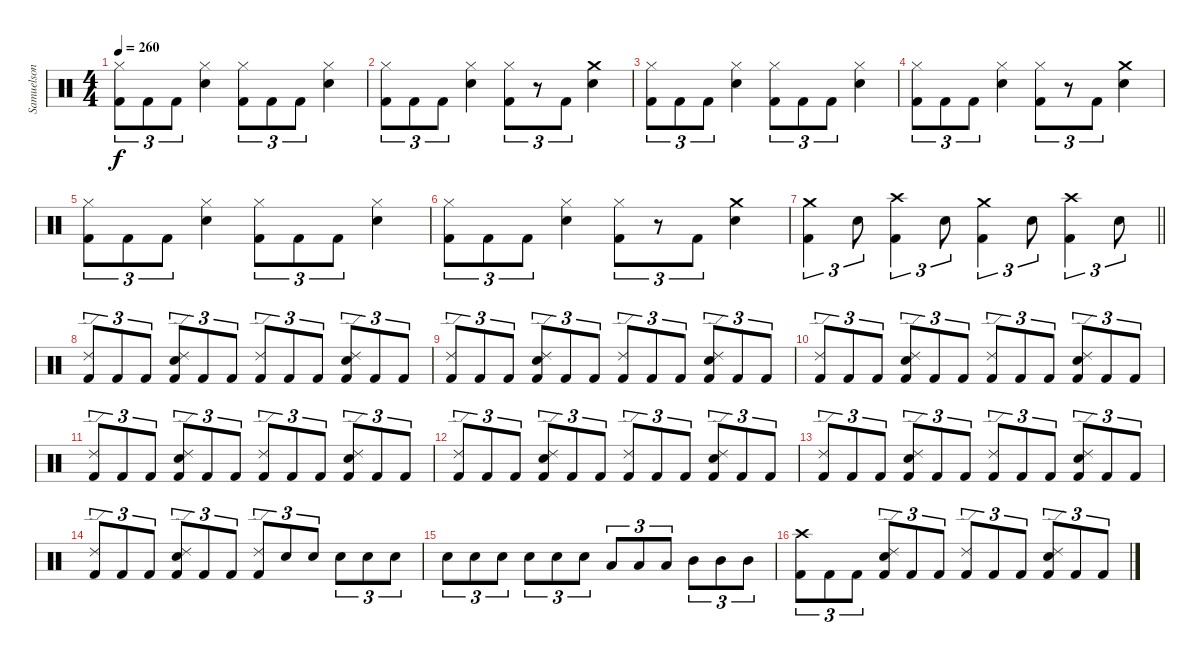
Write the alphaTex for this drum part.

\track ("Samuelson" "Samuelson") {instrument percussion}
\staff {score}
\articulation defaults
\ts (4 4)
\tempo 260
\clef neutral
\ks c
("Hi-Hat (closed)" "Kick (hit) 2").8{tu (3 2) dy f} "Kick (hit) 2".8{tu (3 2)} "Kick (hit) 2".8{tu (3 2)} ("Hi-Hat (closed)" "Snare (hit) 2").4 ("Hi-Hat (closed)" "Kick (hit) 2").8{tu (3 2)} "Kick (hit) 2".8{tu (3 2)} "Kick (hit) 2".8{tu (3 2)} ("Hi-Hat (closed)" "Snare (hit) 2").4 |
("Hi-Hat (closed)" "Kick (hit) 2").8{tu (3 2)} "Kick (hit) 2".8{tu (3 2)} "Kick (hit) 2".8{tu (3 2)} ("Hi-Hat (closed)" "Snare (hit) 2").4 ("Hi-Hat (closed)" "Kick (hit) 2").8{tu (3 2)} r.8{tu (3 2)} "Kick (hit) 2".8{tu (3 2)} ("Crash medium (hit)" "Snare (hit) 2").4 |
("Hi-Hat (closed)" "Kick (hit) 2").8{tu (3 2)} "Kick (hit) 2".8{tu (3 2)} "Kick (hit) 2".8{tu (3 2)} ("Hi-Hat (closed)" "Snare (hit) 2").4 ("Hi-Hat (closed)" "Kick (hit) 2").8{tu (3 2)} "Kick (hit) 2".8{tu (3 2)} "Kick (hit) 2".8{tu (3 2)} ("Hi-Hat (closed)" "Snare (hit) 2").4 |
("Hi-Hat (closed)" "Kick (hit) 2").8{tu (3 2)} "Kick (hit) 2".8{tu (3 2)} "Kick (hit) 2".8{tu (3 2)} ("Hi-Hat (closed)" "Snare (hit) 2").4 ("Hi-Hat (closed)" "Kick (hit) 2").8{tu (3 2)} r.8{tu (3 2)} "Kick (hit) 2".8{tu (3 2)} ("Crash medium (hit)" "Snare (hit) 2").4 |
("Hi-Hat (closed)" "Kick (hit) 2").8{tu (3 2)} "Kick (hit) 2".8{tu (3 2)} "Kick (hit) 2".8{tu (3 2)} ("Hi-Hat (closed)" "Snare (hit) 2").4 ("Hi-Hat (closed)" "Kick (hit) 2").8{tu (3 2)} "Kick (hit) 2".8{tu (3 2)} "Kick (hit) 2".8{tu (3 2)} ("Hi-Hat (closed)" "Snare (hit) 2").4 |
("Hi-Hat (closed)" "Kick (hit) 2").8{tu (3 2)} "Kick (hit) 2".8{tu (3 2)} "Kick (hit) 2".8{tu (3 2)} ("Hi-Hat (closed)" "Snare (hit) 2").4 ("Hi-Hat (closed)" "Kick (hit) 2").8{tu (3 2)} r.8{tu (3 2)} "Kick (hit) 2".8{tu (3 2)} ("Crash medium (hit)" "Snare (hit) 2").4 |
\barLineRight lightlight
("Crash medium (hit)" "Kick (hit) 2").4{tu (3 2)} "Snare (hit) 2".8{tu (3 2)} ("Crash high (hit)" "Kick (hit) 2").4{tu (3 2)} "Snare (hit) 2".8{tu (3 2)} ("Crash medium (hit)" "Kick (hit) 2").4{tu (3 2)} "Snare (hit) 2".8{tu (3 2)} ("Crash high (hit)" "Kick (hit) 2").4{tu (3 2)} "Snare (hit) 2".8{tu (3 2)} |
("Ride (edge) 2" "Kick (hit) 2").8{tu (3 2)} "Kick (hit) 2".8{tu (3 2)} "Kick (hit) 2".8{tu (3 2)} ("Ride (edge) 2" "Snare (hit) 2" "Kick (hit) 2").8{tu (3 2)} "Kick (hit) 2".8{tu (3 2)} "Kick (hit) 2".8{tu (3 2)} ("Ride (edge) 2" "Kick (hit) 2").8{tu (3 2)} "Kick (hit) 2".8{tu (3 2)} "Kick (hit) 2".8{tu (3 2)} ("Ride (edge) 2" "Snare (hit) 2" "Kick (hit) 2").8{tu (3 2)} "Kick (hit) 2".8{tu (3 2)} "Kick (hit) 2".8{tu (3 2)} |
("Ride (edge) 2" "Kick (hit) 2").8{tu (3 2)} "Kick (hit) 2".8{tu (3 2)} "Kick (hit) 2".8{tu (3 2)} ("Ride (edge) 2" "Snare (hit) 2" "Kick (hit) 2").8{tu (3 2)} "Kick (hit) 2".8{tu (3 2)} "Kick (hit) 2".8{tu (3 2)} ("Ride (edge) 2" "Kick (hit) 2").8{tu (3 2)} "Kick (hit) 2".8{tu (3 2)} "Kick (hit) 2".8{tu (3 2)} ("Ride (edge) 2" "Snare (hit) 2" "Kick (hit) 2").8{tu (3 2)} "Kick (hit) 2".8{tu (3 2)} "Kick (hit) 2".8{tu (3 2)} |
("Ride (edge) 2" "Kick (hit) 2").8{tu (3 2)} "Kick (hit) 2".8{tu (3 2)} "Kick (hit) 2".8{tu (3 2)} ("Ride (edge) 2" "Snare (hit) 2" "Kick (hit) 2").8{tu (3 2)} "Kick (hit) 2".8{tu (3 2)} "Kick (hit) 2".8{tu (3 2)} ("Ride (edge) 2" "Kick (hit) 2").8{tu (3 2)} "Kick (hit) 2".8{tu (3 2)} "Kick (hit) 2".8{tu (3 2)} ("Ride (edge) 2" "Snare (hit) 2" "Kick (hit) 2").8{tu (3 2)} "Kick (hit) 2".8{tu (3 2)} "Kick (hit) 2".8{tu (3 2)} |
("Ride (edge) 2" "Kick (hit) 2").8{tu (3 2)} "Kick (hit) 2".8{tu (3 2)} "Kick (hit) 2".8{tu (3 2)} ("Ride (edge) 2" "Snare (hit) 2" "Kick (hit) 2").8{tu (3 2)} "Kick (hit) 2".8{tu (3 2)} "Kick (hit) 2".8{tu (3 2)} ("Ride (edge) 2" "Kick (hit) 2").8{tu (3 2)} "Kick (hit) 2".8{tu (3 2)} "Kick (hit) 2".8{tu (3 2)} ("Ride (edge) 2" "Snare (hit) 2" "Kick (hit) 2").8{tu (3 2)} "Kick (hit) 2".8{tu (3 2)} "Kick (hit) 2".8{tu (3 2)} |
("Ride (edge) 2" "Kick (hit) 2").8{tu (3 2)} "Kick (hit) 2".8{tu (3 2)} "Kick (hit) 2".8{tu (3 2)} ("Ride (edge) 2" "Snare (hit) 2" "Kick (hit) 2").8{tu (3 2)} "Kick (hit) 2".8{tu (3 2)} "Kick (hit) 2".8{tu (3 2)} ("Ride (edge) 2" "Kick (hit) 2").8{tu (3 2)} "Kick (hit) 2".8{tu (3 2)} "Kick (hit) 2".8{tu (3 2)} ("Ride (edge) 2" "Snare (hit) 2" "Kick (hit) 2").8{tu (3 2)} "Kick (hit) 2".8{tu (3 2)} "Kick (hit) 2".8{tu (3 2)} |
("Ride (edge) 2" "Kick (hit) 2").8{tu (3 2)} "Kick (hit) 2".8{tu (3 2)} "Kick (hit) 2".8{tu (3 2)} ("Ride (edge) 2" "Snare (hit) 2" "Kick (hit) 2").8{tu (3 2)} "Kick (hit) 2".8{tu (3 2)} "Kick (hit) 2".8{tu (3 2)} ("Ride (edge) 2" "Kick (hit) 2").8{tu (3 2)} "Kick (hit) 2".8{tu (3 2)} "Kick (hit) 2".8{tu (3 2)} ("Ride (edge) 2" "Snare (hit) 2" "Kick (hit) 2").8{tu (3 2)} "Kick (hit) 2".8{tu (3 2)} "Kick (hit) 2".8{tu (3 2)} |
("Ride (edge) 2" "Kick (hit) 2").8{tu (3 2)} "Kick (hit) 2".8{tu (3 2)} "Kick (hit) 2".8{tu (3 2)} ("Ride (edge) 2" "Snare (hit) 2" "Kick (hit) 2").8{tu (3 2)} "Kick (hit) 2".8{tu (3 2)} "Kick (hit) 2".8{tu (3 2)} ("Ride (edge) 2" "Kick (hit) 2").8{tu (3 2)} "Snare (hit) 2".8{tu (3 2)} "Snare (hit) 2".8{tu (3 2)} "Snare (hit) 2".8{tu (3 2)} "Snare (hit) 2".8{tu (3 2)} "Snare (hit) 2".8{tu (3 2)} |
"Snare (hit) 2".8{tu (3 2)} "Snare (hit) 2".8{tu (3 2)} "Snare (hit) 2".8{tu (3 2)} "Snare (hit) 2".8{tu (3 2)} "Snare (hit) 2".8{tu (3 2)} "Snare (hit) 2".8{tu (3 2)} "Low Tom (hit)".8{tu (3 2)} "Low Tom (hit)".8{tu (3 2)} "Low Tom (hit)".8{tu (3 2)} "Mid Tom (hit)".8{tu (3 2)} "Mid Tom (hit)".8{tu (3 2)} "Mid Tom (hit)".8{tu (3 2)} |
("Crash high (hit)" "Kick (hit) 2").8{tu (3 2)} "Kick (hit) 2".8{tu (3 2)} "Kick (hit) 2".8{tu (3 2)} ("Ride (edge) 2" "Snare (hit) 2" "Kick (hit) 2").8{tu (3 2)} "Kick (hit) 2".8{tu (3 2)} "Kick (hit) 2".8{tu (3 2)} ("Ride (edge) 2" "Kick (hit) 2").8{tu (3 2)} "Kick (hit) 2".8{tu (3 2)} "Kick (hit) 2".8{tu (3 2)} ("Ride (edge) 2" "Snare (hit) 2" "Kick (hit) 2").8{tu (3 2)} "Kick (hit) 2".8{tu (3 2)} "Kick (hit) 2".8{tu (3 2)}
